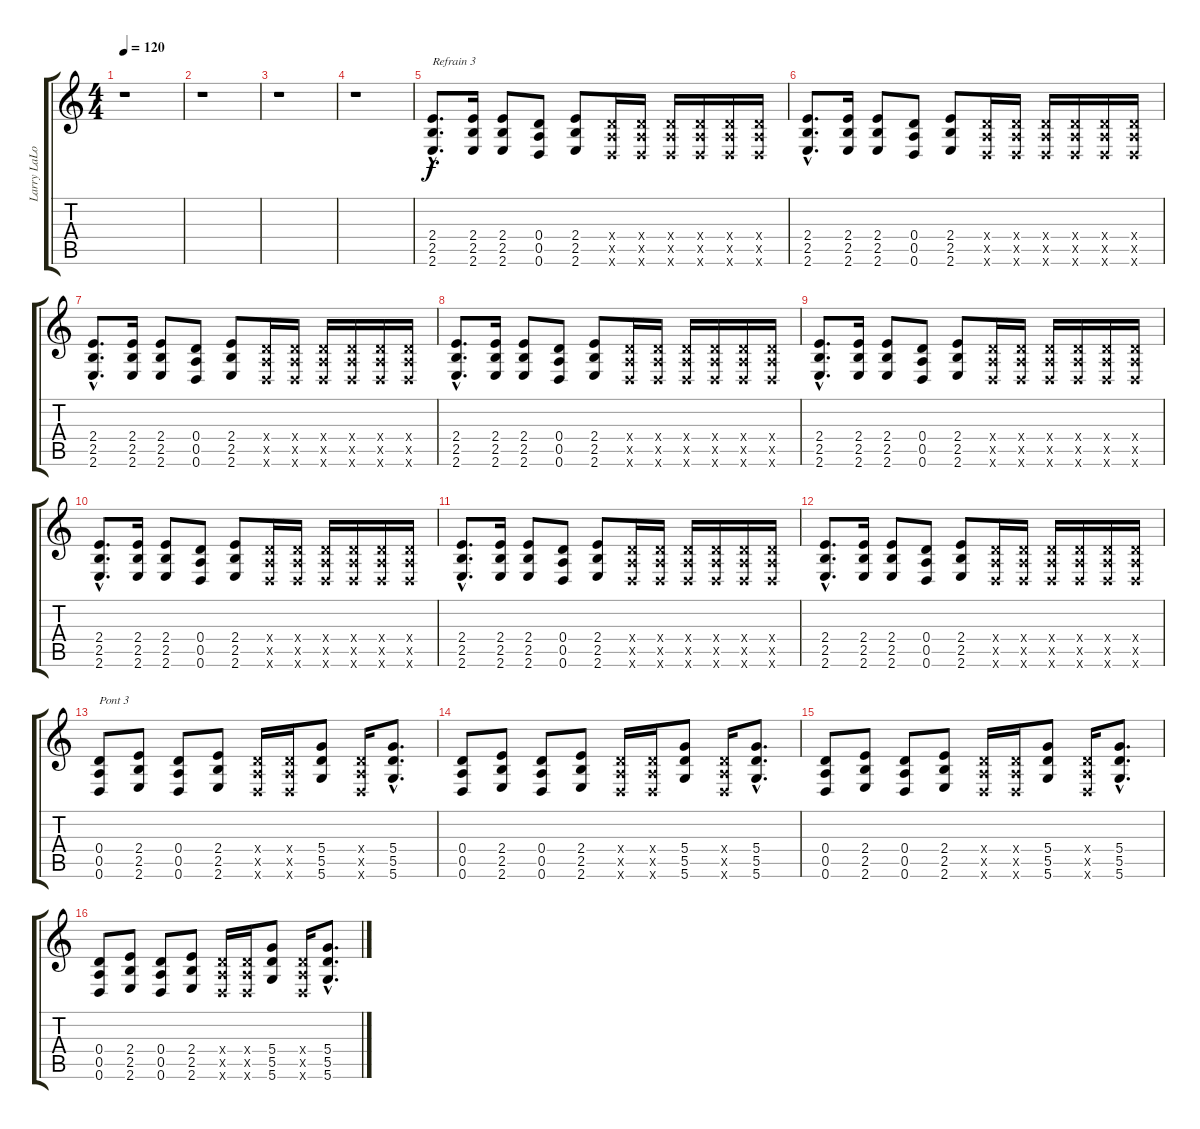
\track ("Larry LaLonde" "Larry LaLo") {instrument overdrivenguitar}
\staff {score tabs}
\tuning (E4 B3 G3 D3 A2 D2) {hide}
\ts (4 4)
\tempo 120
\clef g2
\ks c
r.1{dy f} |
r.1 |
r.1 |
r.1 |
(2.4{hac} 2.5{hac} 2.6{hac}).8{d txt "Refrain 3"} (2.4 2.5 2.6).16 (2.4 2.5 2.6).8 (0.4 0.5 0.6).8 (2.4 2.5 2.6).8 (0.4{x} 0.5{x} 0.6{x}).16 (0.4{x} 0.5{x} 0.6{x}).16 (0.4{x} 0.5{x} 0.6{x}).16 (0.4{x} 0.5{x} 0.6{x}).16 (0.4{x} 0.5{x} 0.6{x}).16 (0.4{x} 0.5{x} 0.6{x}).16 |
(2.4{hac} 2.5{hac} 2.6{hac}).8{d} (2.4 2.5 2.6).16 (2.4 2.5 2.6).8 (0.4 0.5 0.6).8 (2.4 2.5 2.6).8 (0.4{x} 0.5{x} 0.6{x}).16 (0.4{x} 0.5{x} 0.6{x}).16 (0.4{x} 0.5{x} 0.6{x}).16 (0.4{x} 0.5{x} 0.6{x}).16 (0.4{x} 0.5{x} 0.6{x}).16 (0.4{x} 0.5{x} 0.6{x}).16 |
(2.4{hac} 2.5{hac} 2.6{hac}).8{d} (2.4 2.5 2.6).16 (2.4 2.5 2.6).8 (0.4 0.5 0.6).8 (2.4 2.5 2.6).8 (0.4{x} 0.5{x} 0.6{x}).16 (0.4{x} 0.5{x} 0.6{x}).16 (0.4{x} 0.5{x} 0.6{x}).16 (0.4{x} 0.5{x} 0.6{x}).16 (0.4{x} 0.5{x} 0.6{x}).16 (0.4{x} 0.5{x} 0.6{x}).16 |
(2.4{hac} 2.5{hac} 2.6{hac}).8{d} (2.4 2.5 2.6).16 (2.4 2.5 2.6).8 (0.4 0.5 0.6).8 (2.4 2.5 2.6).8 (0.4{x} 0.5{x} 0.6{x}).16 (0.4{x} 0.5{x} 0.6{x}).16 (0.4{x} 0.5{x} 0.6{x}).16 (0.4{x} 0.5{x} 0.6{x}).16 (0.4{x} 0.5{x} 0.6{x}).16 (0.4{x} 0.5{x} 0.6{x}).16 |
(2.4{hac} 2.5{hac} 2.6{hac}).8{d} (2.4 2.5 2.6).16 (2.4 2.5 2.6).8 (0.4 0.5 0.6).8 (2.4 2.5 2.6).8 (0.4{x} 0.5{x} 0.6{x}).16 (0.4{x} 0.5{x} 0.6{x}).16 (0.4{x} 0.5{x} 0.6{x}).16 (0.4{x} 0.5{x} 0.6{x}).16 (0.4{x} 0.5{x} 0.6{x}).16 (0.4{x} 0.5{x} 0.6{x}).16 |
(2.4{hac} 2.5{hac} 2.6{hac}).8{d} (2.4 2.5 2.6).16 (2.4 2.5 2.6).8 (0.4 0.5 0.6).8 (2.4 2.5 2.6).8 (0.4{x} 0.5{x} 0.6{x}).16 (0.4{x} 0.5{x} 0.6{x}).16 (0.4{x} 0.5{x} 0.6{x}).16 (0.4{x} 0.5{x} 0.6{x}).16 (0.4{x} 0.5{x} 0.6{x}).16 (0.4{x} 0.5{x} 0.6{x}).16 |
(2.4{hac} 2.5{hac} 2.6{hac}).8{d} (2.4 2.5 2.6).16 (2.4 2.5 2.6).8 (0.4 0.5 0.6).8 (2.4 2.5 2.6).8 (0.4{x} 0.5{x} 0.6{x}).16 (0.4{x} 0.5{x} 0.6{x}).16 (0.4{x} 0.5{x} 0.6{x}).16 (0.4{x} 0.5{x} 0.6{x}).16 (0.4{x} 0.5{x} 0.6{x}).16 (0.4{x} 0.5{x} 0.6{x}).16 |
(2.4{hac} 2.5{hac} 2.6{hac}).8{d} (2.4 2.5 2.6).16 (2.4 2.5 2.6).8 (0.4 0.5 0.6).8 (2.4 2.5 2.6).8 (0.4{x} 0.5{x} 0.6{x}).16 (0.4{x} 0.5{x} 0.6{x}).16 (0.4{x} 0.5{x} 0.6{x}).16 (0.4{x} 0.5{x} 0.6{x}).16 (0.4{x} 0.5{x} 0.6{x}).16 (0.4{x} 0.5{x} 0.6{x}).16 |
(0.4 0.5 0.6).8{txt "Pont 3"} (2.4 2.5 2.6).8 (0.4 0.5 0.6).8 (2.4 2.5 2.6).8 (0.4{x} 0.5{x} 0.6{x}).16 (0.4{x} 0.5{x} 0.6{x}).16 (5.4 5.5 5.6).8 (0.4{x} 0.5{x} 0.6{x}).16 (5.4{hac} 5.5{hac} 5.6{hac}).8{d} |
(0.4 0.5 0.6).8 (2.4 2.5 2.6).8 (0.4 0.5 0.6).8 (2.4 2.5 2.6).8 (0.4{x} 0.5{x} 0.6{x}).16 (0.4{x} 0.5{x} 0.6{x}).16 (5.4 5.5 5.6).8 (0.4{x} 0.5{x} 0.6{x}).16 (5.4{hac} 5.5{hac} 5.6{hac}).8{d} |
(0.4 0.5 0.6).8 (2.4 2.5 2.6).8 (0.4 0.5 0.6).8 (2.4 2.5 2.6).8 (0.4{x} 0.5{x} 0.6{x}).16 (0.4{x} 0.5{x} 0.6{x}).16 (5.4 5.5 5.6).8 (0.4{x} 0.5{x} 0.6{x}).16 (5.4{hac} 5.5{hac} 5.6{hac}).8{d} |
(0.4 0.5 0.6).8 (2.4 2.5 2.6).8 (0.4 0.5 0.6).8 (2.4 2.5 2.6).8 (0.4{x} 0.5{x} 0.6{x}).16 (0.4{x} 0.5{x} 0.6{x}).16 (5.4 5.5 5.6).8 (0.4{x} 0.5{x} 0.6{x}).16 (5.4{hac} 5.5{hac} 5.6{hac}).8{d}
